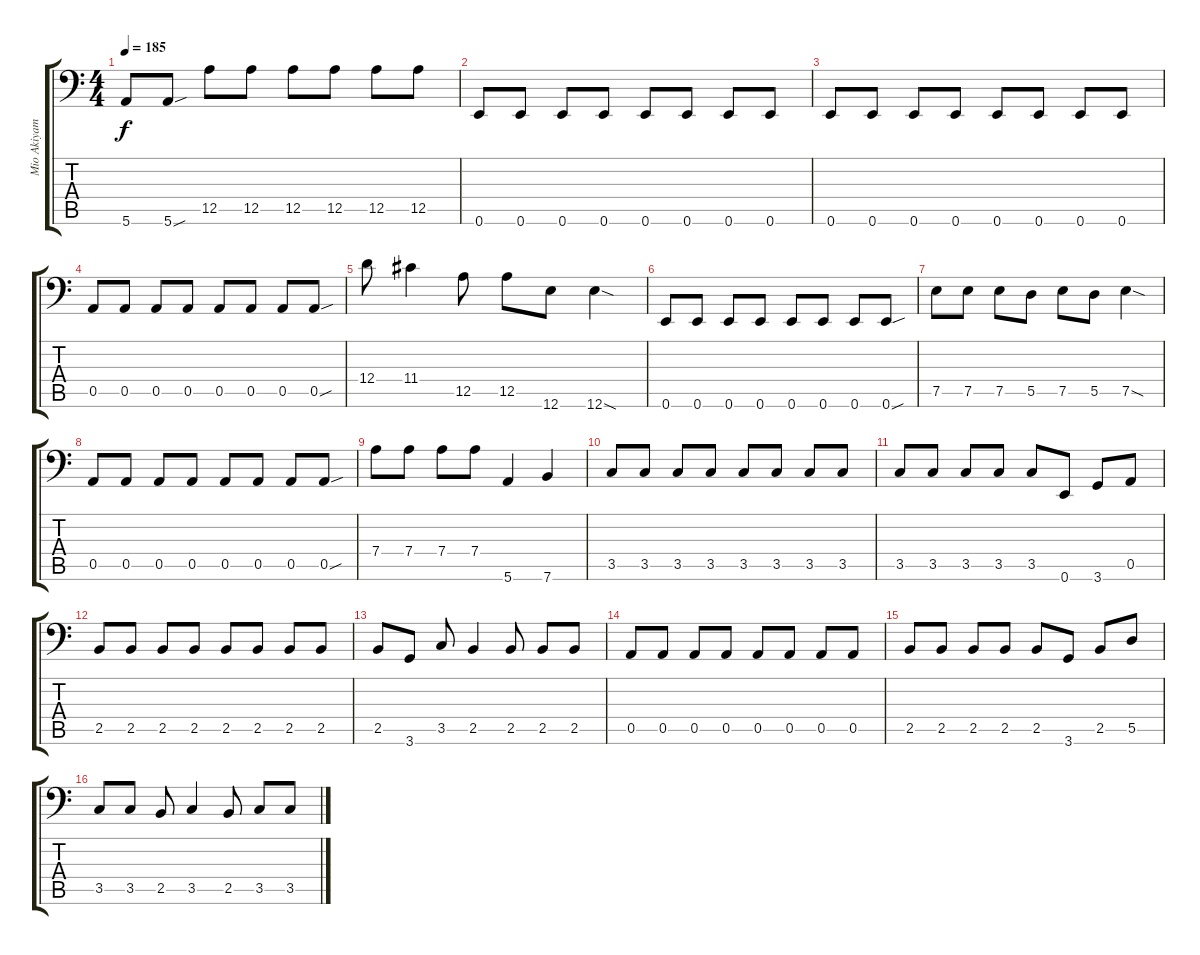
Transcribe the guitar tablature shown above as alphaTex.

\track ("Mio Akiyama" "Mio Akiyam") {instrument electricbassfinger}
\staff {score tabs}
\tuning (E3 B2 G2 D2 A1 E1) {hide}
\ts (4 4)
\tempo 185
\clef f4
\ks c
5.6.8{dy f} 5.6{sou}.8 12.5.8 12.5.8 12.5.8 12.5.8 12.5.8 12.5.8 |
0.6.8 0.6.8 0.6.8 0.6.8 0.6.8 0.6.8 0.6.8 0.6.8 |
0.6.8 0.6.8 0.6.8 0.6.8 0.6.8 0.6.8 0.6.8 0.6.8 |
0.5.8 0.5.8 0.5.8 0.5.8 0.5.8 0.5.8 0.5.8 0.5{sou}.8 |
12.4.8 11.4.4 12.5.8 12.5.8 12.6.8 12.6{sod}.4 |
0.6.8 0.6.8 0.6.8 0.6.8 0.6.8 0.6.8 0.6.8 0.6{sou}.8 |
7.5.8 7.5.8 7.5.8 5.5.8 7.5.8 5.5.8 7.5{sod}.4 |
0.5.8 0.5.8 0.5.8 0.5.8 0.5.8 0.5.8 0.5.8 0.5{sou}.8 |
7.4.8 7.4.8 7.4.8 7.4.8 5.6.4 7.6.4 |
3.5.8 3.5.8 3.5.8 3.5.8 3.5.8 3.5.8 3.5.8 3.5.8 |
3.5.8 3.5.8 3.5.8 3.5.8 3.5.8 0.6.8 3.6.8 0.5.8 |
2.5.8 2.5.8 2.5.8 2.5.8 2.5.8 2.5.8 2.5.8 2.5.8 |
2.5.8 3.6.8 3.5.8 2.5.4 2.5.8 2.5.8 2.5.8 |
0.5.8 0.5.8 0.5.8 0.5.8 0.5.8 0.5.8 0.5.8 0.5.8 |
2.5.8 2.5.8 2.5.8 2.5.8 2.5.8 3.6.8 2.5.8 5.5.8 |
3.5.8 3.5.8 2.5.8 3.5.4 2.5.8 3.5.8 3.5.8
